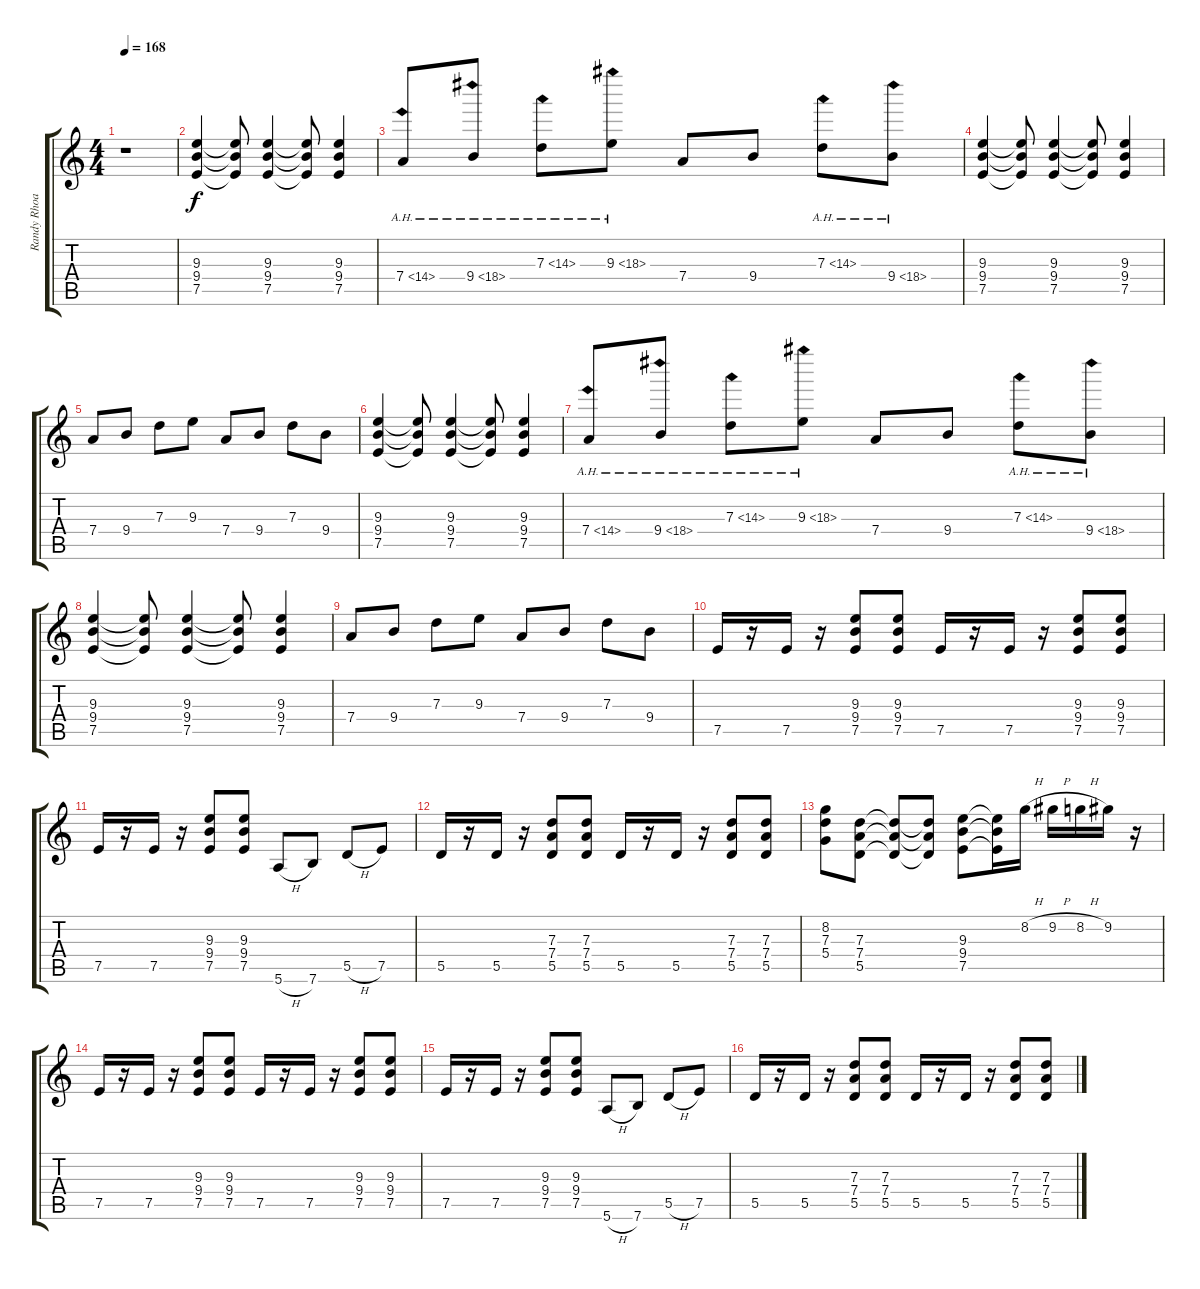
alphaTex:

\track ("Randy Rhoads" "Randy Rhoa") {instrument distortionguitar}
\staff {score tabs}
\tuning (E4 B3 G3 D3 A2 E2) {hide}
\ts (4 4)
\tempo 168
\clef g2
\ks c
r.1{dy f instrument distortionguitar} |
(9.3 9.4 7.5).4 (9.3{t} 9.4{t} 7.5{t}).8 (9.3 9.4 7.5).4 (9.3{t} 9.4{t} 7.5{t}).8 (9.3 9.4 7.5).4 |
7.4{ah 7}.8 9.4{ah 9}.8 7.3{ah 7}.8 9.3{ah 9}.8 7.4.8 9.4.8 7.3{ah 7}.8 9.4{ah 9}.8 |
(9.3 9.4 7.5).4 (9.3{t} 9.4{t} 7.5{t}).8 (9.3 9.4 7.5).4 (9.3{t} 9.4{t} 7.5{t}).8 (9.3 9.4 7.5).4 |
7.4.8 9.4.8 7.3.8 9.3.8 7.4.8 9.4.8 7.3.8 9.4.8 |
(9.3 9.4 7.5).4 (9.3{t} 9.4{t} 7.5{t}).8 (9.3 9.4 7.5).4 (9.3{t} 9.4{t} 7.5{t}).8 (9.3 9.4 7.5).4 |
7.4{ah 7}.8 9.4{ah 9}.8 7.3{ah 7}.8 9.3{ah 9}.8 7.4.8 9.4.8 7.3{ah 7}.8 9.4{ah 9}.8 |
(9.3 9.4 7.5).4 (9.3{t} 9.4{t} 7.5{t}).8 (9.3 9.4 7.5).4 (9.3{t} 9.4{t} 7.5{t}).8 (9.3 9.4 7.5).4 |
7.4.8 9.4.8 7.3.8 9.3.8 7.4.8 9.4.8 7.3.8 9.4.8 |
7.5.16 r.16 7.5.16 r.16 (9.3 9.4 7.5).8 (9.3 9.4 7.5).8 7.5.16 r.16 7.5.16 r.16 (9.3 9.4 7.5).8 (9.3 9.4 7.5).8 |
7.5.16 r.16 7.5.16 r.16 (9.3 9.4 7.5).8 (9.3 9.4 7.5).8 5.6{h}.8 7.6.8 5.5{h}.8 7.5.8 |
5.5.16 r.16 5.5.16 r.16 (7.3 7.4 5.5).8 (7.3 7.4 5.5).8 5.5.16 r.16 5.5.16 r.16 (7.3 7.4 5.5).8 (7.3 7.4 5.5).8 |
(8.2 7.3 5.4).8 (7.3 7.4 5.5).8 (7.3{t} 7.4{t} 5.5{t}).8 (7.3{t} 7.4{t} 5.5{t}).8 (9.3 9.4 7.5).8 (9.3{t} 9.4{t} 7.5{t}).16 8.2{h}.16 9.2{h}.16 8.2{h}.16 9.2.16 r.16 |
7.5.16 r.16 7.5.16 r.16 (9.3 9.4 7.5).8 (9.3 9.4 7.5).8 7.5.16 r.16 7.5.16 r.16 (9.3 9.4 7.5).8 (9.3 9.4 7.5).8 |
7.5.16 r.16 7.5.16 r.16 (9.3 9.4 7.5).8 (9.3 9.4 7.5).8 5.6{h}.8 7.6.8 5.5{h}.8 7.5.8 |
5.5.16 r.16 5.5.16 r.16 (7.3 7.4 5.5).8 (7.3 7.4 5.5).8 5.5.16 r.16 5.5.16 r.16 (7.3 7.4 5.5).8 (7.3 7.4 5.5).8
